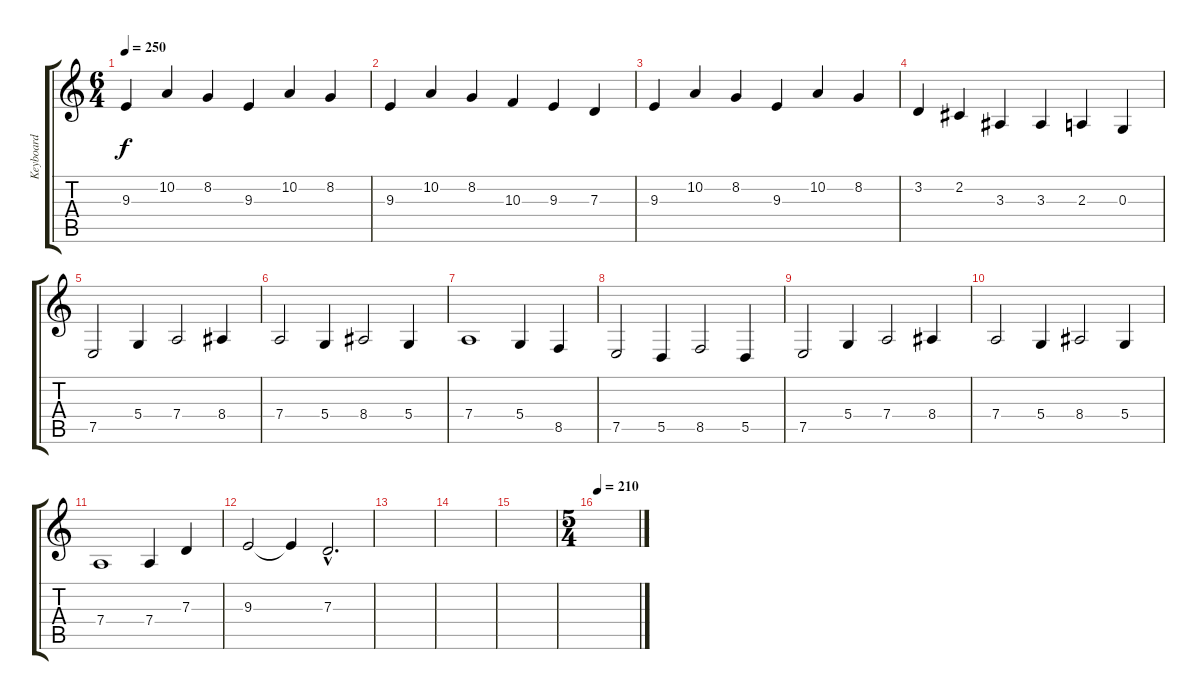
\track ("Keyboard" "Keyboard") {instrument violin}
\staff {score tabs}
\tuning (E4 B3 G3 D3 A2 E2) {hide}
\ts (6 4)
\tempo 250
\clef g2
\ks c
9.3.4{dy f} 10.2.4 8.2.4 9.3.4 10.2.4 8.2.4 |
9.3.4 10.2.4 8.2.4 10.3.4 9.3.4 7.3.4 |
9.3.4 10.2.4 8.2.4 9.3.4 10.2.4 8.2.4 |
3.2.4 2.2.4 3.3.4 3.3.4 2.3.4 0.3.4 |
7.5.2 5.4.4 7.4.2 8.4.4 |
7.4.2 5.4.4 8.4.2 5.4.4 |
7.4.1 5.4.4 8.5.4 |
7.5.2 5.5.4 8.5.2 5.5.4 |
7.5.2 5.4.4 7.4.2 8.4.4 |
7.4.2 5.4.4 8.4.2 5.4.4 |
7.4.1 7.4.4 7.3.4 |
9.3.2 9.3{t}.4 7.3{hac}.2{d} |
|
|
|
\ts (5 4)
\tempo 210
